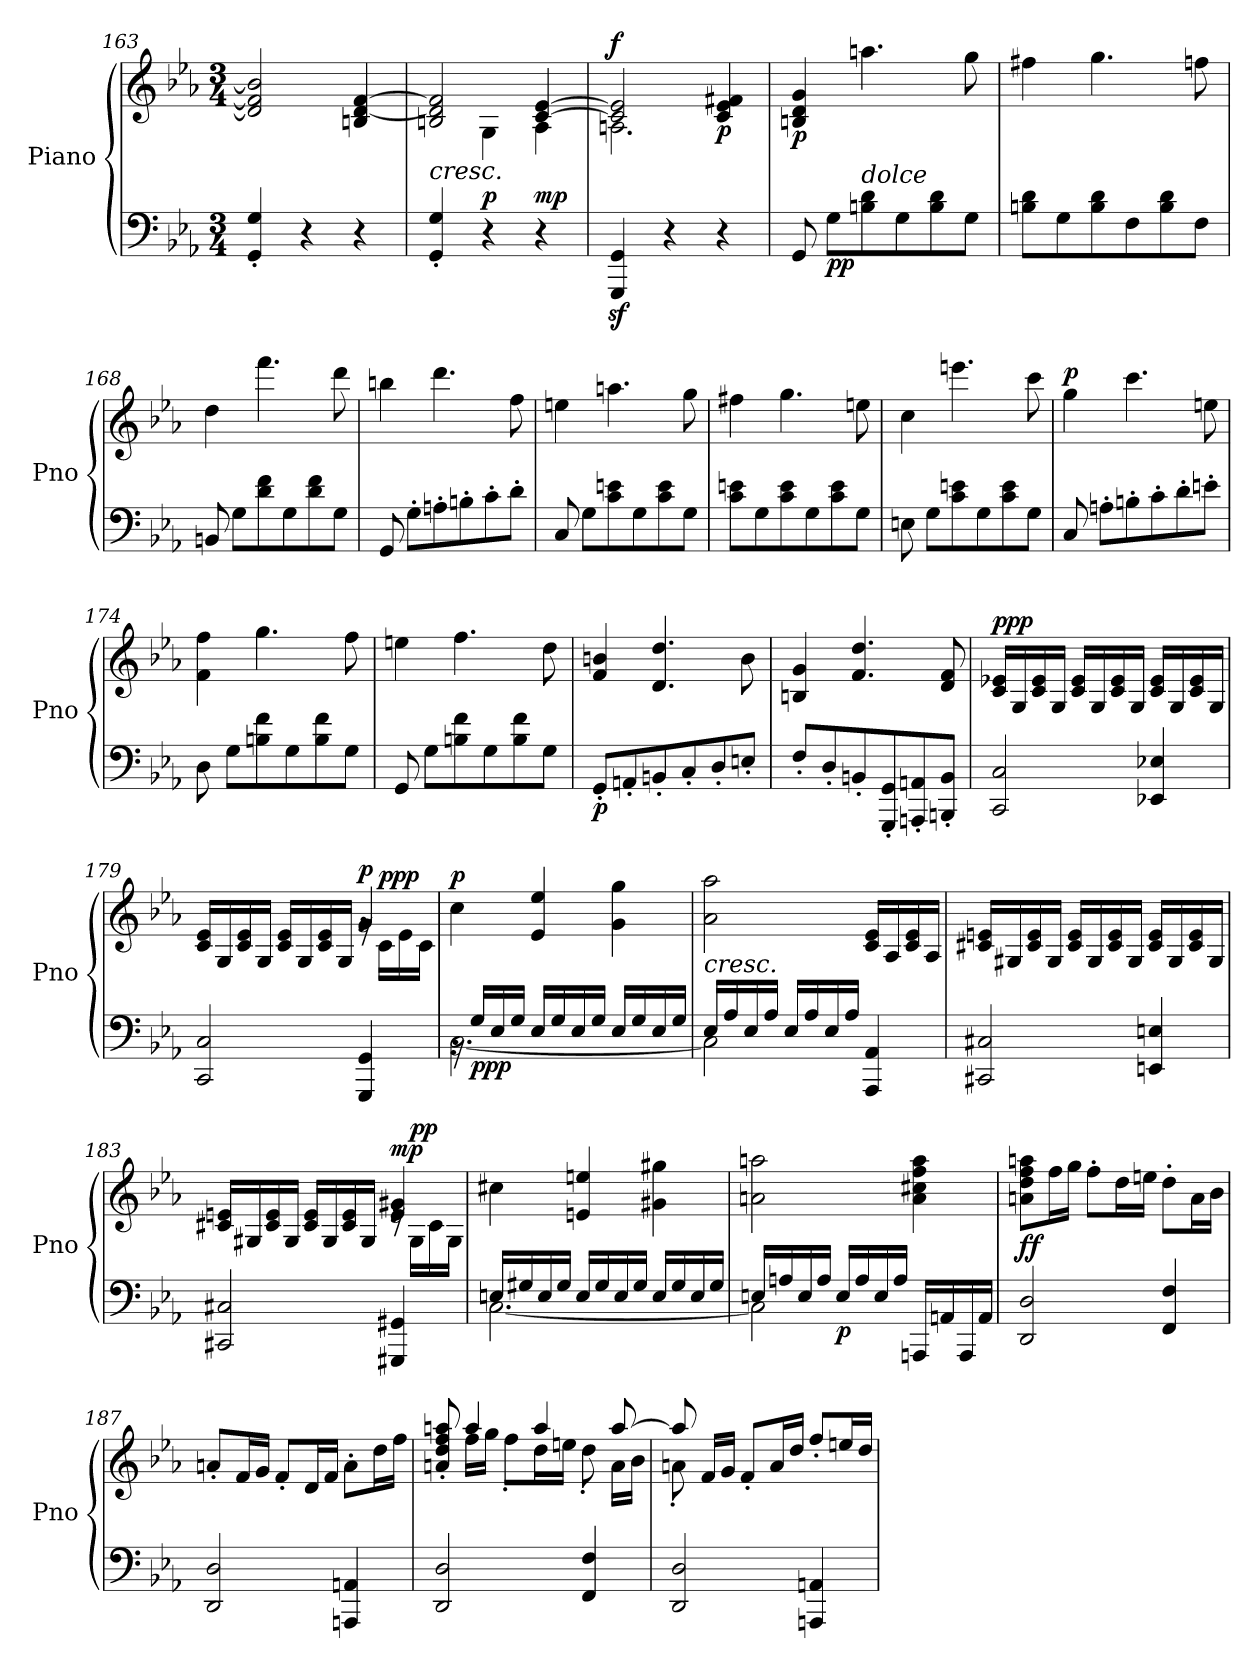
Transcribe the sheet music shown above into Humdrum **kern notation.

**kern	**kern	**dynam
*part1	*part1	*part1
*staff2	*staff1	*staff1/2
*I"Piano	*	*
*I'Pno	*	*
*clefF4	*clefG2	*
*k[b-e-a-]	*k[b-e-a-]	*
*M3/4	*M3/4	*
=163	=163	=163
4GG/' 4G/'	2d/] 2f/] 2b/]	.
4r	.	.
4r	4Bn/ [4d/ [4f/	.
=164	=164	=164
*	*^	*
!LO:TX:a:i:t=cresc.	!	!	!
4GG/' 4G/'	2Bn/ 2d/] 2f/]	4ryy	.
!	!	!	!LO:DY:a=2
4r	.	4G\	p
!	!	!	!LO:DY:a=2
4r	[4c/ [4e-/	4A-\	mp
=165	=165	=165	=165
!	!	!	!LO:DY:a
4GGG/z> 4GG/z>	2c/] 2e-/]	2.An\	f
4r	.	.	.
!	!	!	!LO:DY:b
4r	4c/ 4e-/ 4f#X/	.	p
*	*v	*v	*
!!LO:LB:g=z
=166	=166	=166
!	!	!LO:DY:b
8GG/	4Bn/ 4d/ 4g/	p
!	!	!LO:DY:b=2
8G\L	.	pp
!LO:TX:a:i:t=dolce	!	!
8Bn\ 8d\	4.aan\	.
8G\	.	.
8B\ 8d\	.	.
8G\J	8gg\	.
=167	=167	=167
8Bn\ 8d\L	4ff#X\	.
8G\	.	.
8B\ 8d\	4.gg\	.
8F\	.	.
8B\ 8d\	.	.
8F\J	8ffn\	.
=168	=168	=168
8BBn/	4dd\	.
8G\L	.	.
8d\ 8f\	4.fff\	.
8G\	.	.
8d\ 8f\	.	.
8G\J	8ddd\	.
=169	=169	=169
8GG/	4bbn\	.
8G'\L	.	.
8An'\	4.ddd\	.
8Bn'\	.	.
8c'\	.	.
8d'\J	8ff\	.
=170	=170	=170
8C/	4een\	.
8G\L	.	.
8c\ 8en\	4.aan\	.
8G\	.	.
8c\ 8e\	.	.
8G\J	8gg\	.
=171	=171	=171
8c\ 8en\L	4ff#X\	.
8G\	.	.
8c\ 8e\	4.gg\	.
8G\	.	.
8c\ 8e\	.	.
8G\J	8een\	.
=172	=172	=172
8En\	4cc\	.
8G\L	.	.
8c\ 8en\	4.eeen\	.
8G\	.	.
8c\ 8e\	.	.
8G\J	8ccc\	.
!!LO:LB:g=z
=173	=173	=173
!	!	!LO:DY:a
8C/	4gg\	p
8An'\L	.	.
8Bn'\	4.ccc\	.
8c'\	.	.
8d'\	.	.
8en'\J	8een\	.
=174	=174	=174
8D\	4f\ 4ff\	.
8G\L	.	.
8Bn\ 8f\	4.gg\	.
8G\	.	.
8B\ 8f\	.	.
8G\J	8ff\	.
=175	=175	=175
8GG/	4een\	.
8G\L	.	.
8Bn\ 8f\	4.ff\	.
8G\	.	.
8B\ 8f\	.	.
8G\J	8dd\	.
=176	=176	=176
!	!	!LO:DY:b=2
8GG'/L	4f/ 4bn/	p
8AAn'/	.	.
8BBn'/	4.d/ 4.dd/	.
8C'/	.	.
8D'/	.	.
8En'/J	8b\	.
=177	=177	=177
8F'/L	4Bn/ 4g/	.
8D'/	.	.
8BBn'/	4.f/ 4.dd/	.
8GGG/' 8GG/'	.	.
8AAAn/' 8AAn/'	.	.
8BBBn/' 8BB/'J	8d/ 8f/	.
=178	=178	=178
!	!	!LO:DY:a
2CC/ 2C/	16c/ 16e-X/LL	ppp
.	16G/	.
.	16c/ 16e-/	.
.	16G/JJ	.
.	16c/ 16e-/LL	.
.	16G/	.
.	16c/ 16e-/	.
.	16G/JJ	.
4EE-X/ 4E-X/	16c/ 16e-/LL	.
.	16G/	.
.	16c/ 16e-/	.
.	16G/JJ	.
!!LO:LB:g=z
=179	=179	=179
*	*^	*
2CC/ 2C/	16c/ 16e-/LL	2ryy	.
.	16G/	.	.
.	16c/ 16e-/	.	.
.	16G/JJ	.	.
.	16c/ 16e-/LL	.	.
.	16G/	.	.
.	16c/ 16e-/	.	.
.	16G/JJ	.	.
!	!	!	!LO:DY:a
4GGG/ 4GG/	4g/	16rg	p
!	!	!	!LO:DY:a
.	.	16c\LL	ppp
.	.	16e-\	.
.	.	16c\JJ	.
=180	=180	=180	=180
*^	*	*	*
!	!	!	!	!LO:DY:a
*	*	*v	*v	*
16rBB	[2.C\	4cc\	p
!	!	!	!LO:DY:b=2
16G/LL	.	.	ppp
16E-/	.	.	.
16G/JJ	.	.	.
16E-/LL	.	4e-/ 4ee-/	.
16G/	.	.	.
16E-/	.	.	.
16G/JJ	.	.	.
16E-/LL	.	4g\ 4gg\	.
16G/	.	.	.
16E-/	.	.	.
16G/JJ	.	.	.
=181	=181	=181	=181
!LO:TX:a:i:t=cresc.	!	!	!
16E-/LL	2C\]	2a-\ 2aa-\	.
16A-/	.	.	.
16E-/	.	.	.
16A-/JJ	.	.	.
16E-/LL	.	.	.
16A-/	.	.	.
16E-/	.	.	.
16A-/JJ	.	.	.
!	!	!	!LO:DY:b=2
!	!	!	!LO:DY:n=1:a
4AAA-/ 4AA-/	4ryy	16c/ 16e-/LL	mp pp
.	.	16A-/	.
.	.	16c/ 16e-/	.
.	.	16A-/JJ	.
*v	*v	*	*
=182	=182	=182
2CC#X/ 2C#X/	16c#X/ 16en/LL	.
.	16G#X/	.
.	16c#/ 16e/	.
.	16G#/JJ	.
.	16c#/ 16e/LL	.
.	16G#/	.
.	16c#/ 16e/	.
.	16G#/JJ	.
4EEn/ 4En/	16c#/ 16e/LL	.
.	16G#/	.
.	16c#/ 16e/	.
.	16G#/JJ	.
!!LO:LB:g=z
=183	=183	=183
*	*^	*
2CC#X/ 2C#X/	16c#X/ 16en/LL	2ryy	.
.	16G#X/	.	.
.	16c#/ 16e/	.	.
.	16G#/JJ	.	.
.	16c#/ 16e/LL	.	.
.	16G#/	.	.
.	16c#/ 16e/	.	.
.	16G#/JJ	.	.
!	!	!	!LO:DY:a
4GGG#X/ 4GG#X/	4e/ 4g#X/	16re	mp
!	!	!	!LO:DY:a
.	.	16G#\LL	pp
.	.	16c#\	.
.	.	16G#\JJ	.
=184	=184	=184	=184
*^	*	*	*
!	!	!	!	!LO:DY:b=2
!	!	!	!	!LO:DY:n=1:a
*	*	*v	*v	*
16En/LL	[2.C\	4cc#X\	pp mp
16G#X/	.	.	.
16E/	.	.	.
16G#/JJ	.	.	.
16E/LL	.	4en/ 4een/	.
16G#/	.	.	.
16E/	.	.	.
16G#/JJ	.	.	.
16E/LL	.	4g#X\ 4gg#X\	.
16G#/	.	.	.
16E/	.	.	.
16G#/JJ	.	.	.
=185	=185	=185	=185
16En/LL	2C\]	2an\ 2aan\	.
16An/	.	.	.
16E/	.	.	.
16A/JJ	.	.	.
!	!	!	!LO:DY:b=2
16E/LL	.	.	p
16A/	.	.	.
16E/	.	.	.
16A/JJ	.	.	.
!	!	!	!LO:DY:a=2
!	!	!	!LO:DY:n=1:a
16AAAn/LL	4ryy	4a\ 4cc#X\ 4ff\ 4aa\	mp mf
16AAn/	.	.	.
16AAA/	.	.	.
16AA/JJ	.	.	.
*v	*v	*	*
=186	=186	=186
!	!	!LO:DY:a=2
2DD/ 2D/	8an\ 8dd\ 8ff\ 8aan\L	ff
.	16ff\L	.
.	16gg\JJ	.
.	8ff'\L	.
.	16dd\L	.
.	16een\JJ	.
4FF/ 4F/	8dd'\L	.
.	16a\L	.
.	16b-\JJ	.
!!LO:LB:g=z
=187	=187	=187
2DD/ 2D/	8an'/L	.
.	16f/L	.
.	16g/JJ	.
.	8f'/L	.
.	16d/L	.
.	16f/JJ	.
4AAAn/ 4AAn/	8a'\L	.
.	16dd\L	.
.	16ff\JJ	.
=188	=188	=188
*	*^	*
2DD/ 2D/	8an/' 8dd/' 8ff/' 8aan/'	8ryy	.
.	4aa/	16ff\LL	.
.	.	16gg\JJ	.
.	.	8ff'\L	.
.	4aa/	16dd\L	.
.	.	16een\JJ	.
4FF/ 4F/	.	8dd'\	.
.	[8aa/	16a\LL	.
.	.	16b-\JJ	.
=189	=189	=189	=189
2DD/ 2D/	8aa/]	8an'\	.
.	16f/LL	2ryy	.
.	16g/JJ	.	.
.	8f'/L	.	.
.	16a/L	.	.
.	16dd/JJ	.	.
4AAAn/ 4AAn/	8ff'/L	.	.
.	16een/L	8ryy	.
.	16dd/JJ	.	.
*	*v	*v	*
=	=	=
*-	*-	*-
